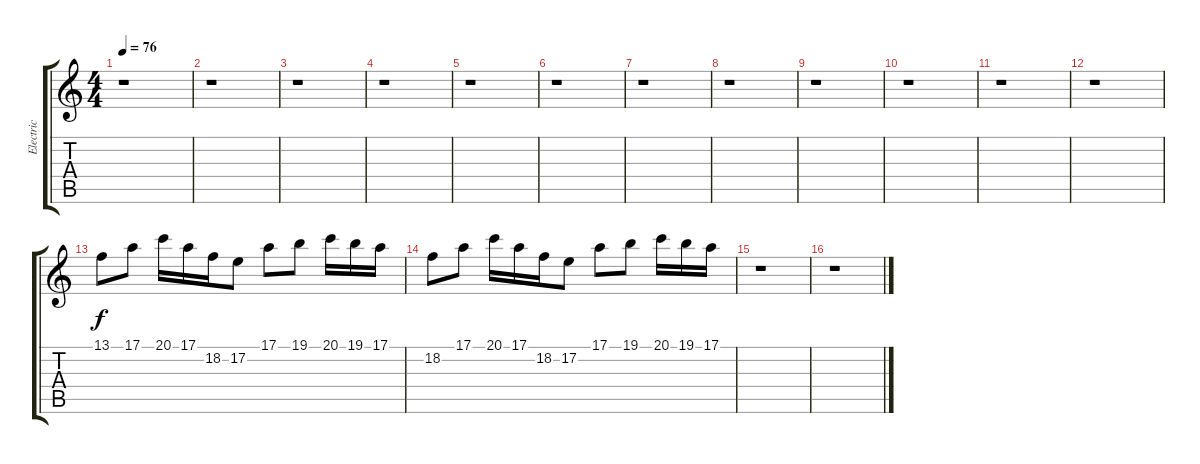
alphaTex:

\track ("Electric " "Electric ") {instrument electricgrandpiano}
\staff {score tabs}
\tuning (E4 B3 G3 D3 A2 E2) {hide}
\ts (4 4)
\tempo 76
\clef g2
\ks c
r.1{dy fff} |
r.1 |
r.1 |
r.1 |
r.1 |
r.1 |
r.1 |
r.1 |
r.1 |
r.1 |
r.1 |
r.1 |
13.1.8{dy f} 17.1.8 20.1.16 17.1.16 18.2.16 17.2.8 17.1.8 19.1.8 20.1.16 19.1.16 17.1.16 |
18.2.8 17.1.8 20.1.16 17.1.16 18.2.16 17.2.8 17.1.8 19.1.8 20.1.16 19.1.16 17.1.16 |
r.1 |
r.1
